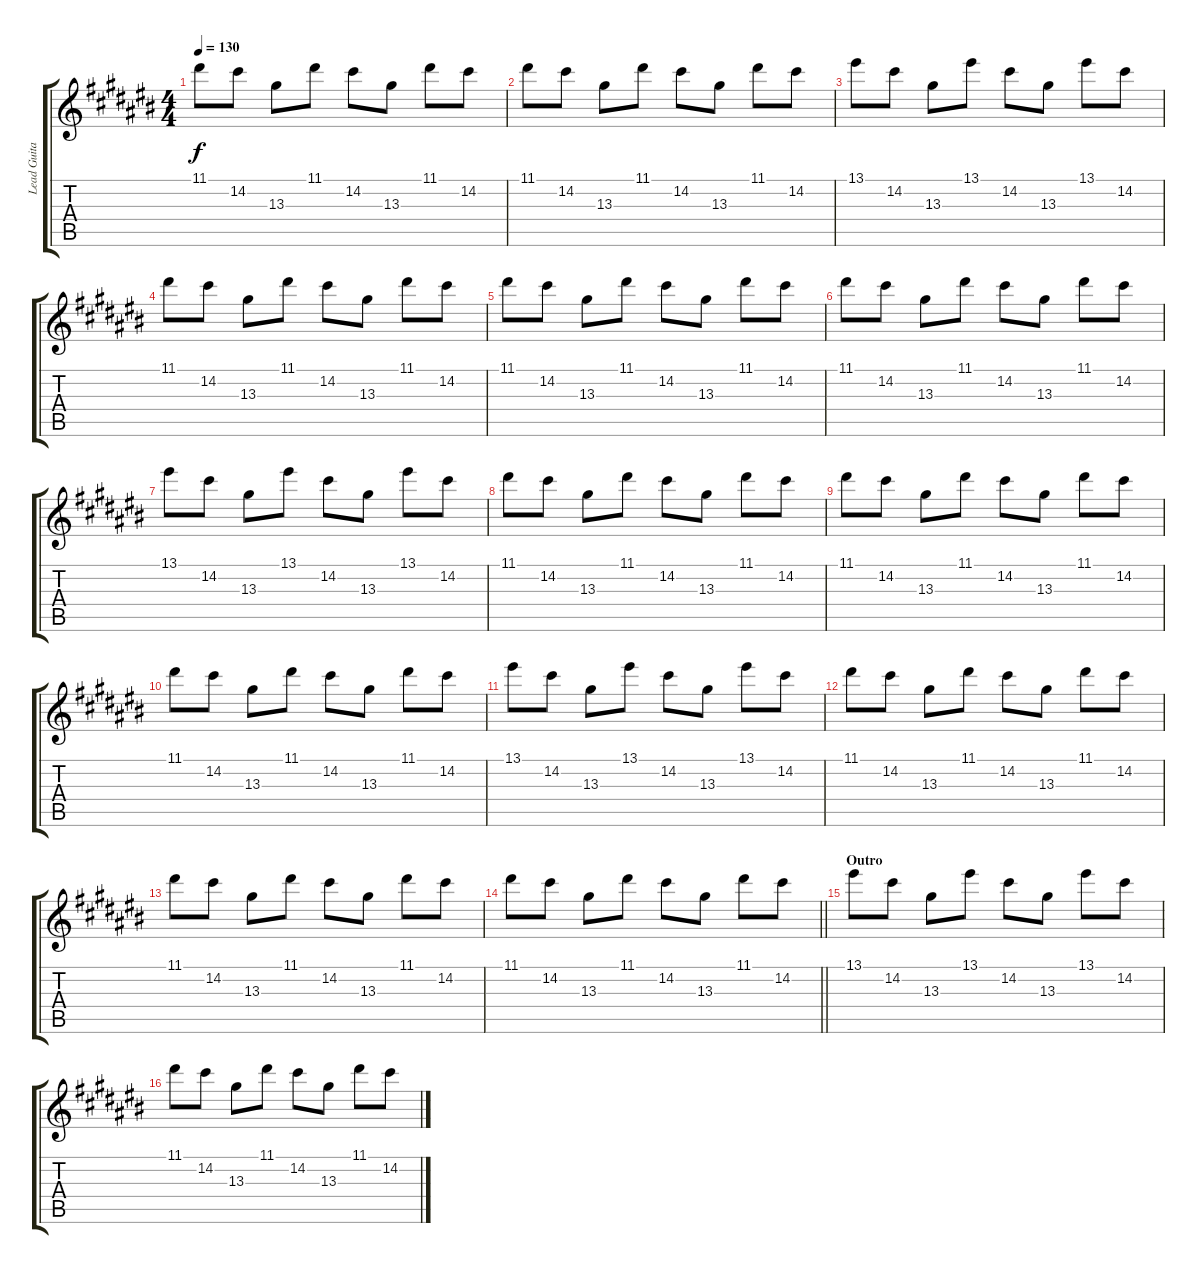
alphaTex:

\track ("Lead Guitar" "Lead Guita") {instrument electricguitarclean}
\staff {score tabs}
\tuning (E4 B3 G3 D3 A2 E2) {hide}
\ts (4 4)
\tempo 130
\clef g2
\ks c#
11.1.8{dy f} 14.2.8 13.3.8 11.1.8 14.2.8 13.3.8 11.1.8 14.2.8 |
11.1.8 14.2.8 13.3.8 11.1.8 14.2.8 13.3.8 11.1.8 14.2.8 |
13.1.8 14.2.8 13.3.8 13.1.8 14.2.8 13.3.8 13.1.8 14.2.8 |
11.1.8 14.2.8 13.3.8 11.1.8 14.2.8 13.3.8 11.1.8 14.2.8 |
11.1.8 14.2.8 13.3.8 11.1.8 14.2.8 13.3.8 11.1.8 14.2.8 |
11.1.8 14.2.8 13.3.8 11.1.8 14.2.8 13.3.8 11.1.8 14.2.8 |
13.1.8 14.2.8 13.3.8 13.1.8 14.2.8 13.3.8 13.1.8 14.2.8 |
11.1.8 14.2.8 13.3.8 11.1.8 14.2.8 13.3.8 11.1.8 14.2.8 |
11.1.8 14.2.8 13.3.8 11.1.8 14.2.8 13.3.8 11.1.8 14.2.8 |
11.1.8 14.2.8 13.3.8 11.1.8 14.2.8 13.3.8 11.1.8 14.2.8 |
13.1.8 14.2.8 13.3.8 13.1.8 14.2.8 13.3.8 13.1.8 14.2.8 |
11.1.8 14.2.8 13.3.8 11.1.8 14.2.8 13.3.8 11.1.8 14.2.8 |
11.1.8 14.2.8 13.3.8 11.1.8 14.2.8 13.3.8 11.1.8 14.2.8 |
\barLineRight lightlight
11.1.8 14.2.8 13.3.8 11.1.8 14.2.8 13.3.8 11.1.8 14.2.8 |
\section ("" "Outro")
13.1.8 14.2.8 13.3.8 13.1.8 14.2.8 13.3.8 13.1.8 14.2.8 |
11.1.8 14.2.8 13.3.8 11.1.8 14.2.8 13.3.8 11.1.8 14.2.8
